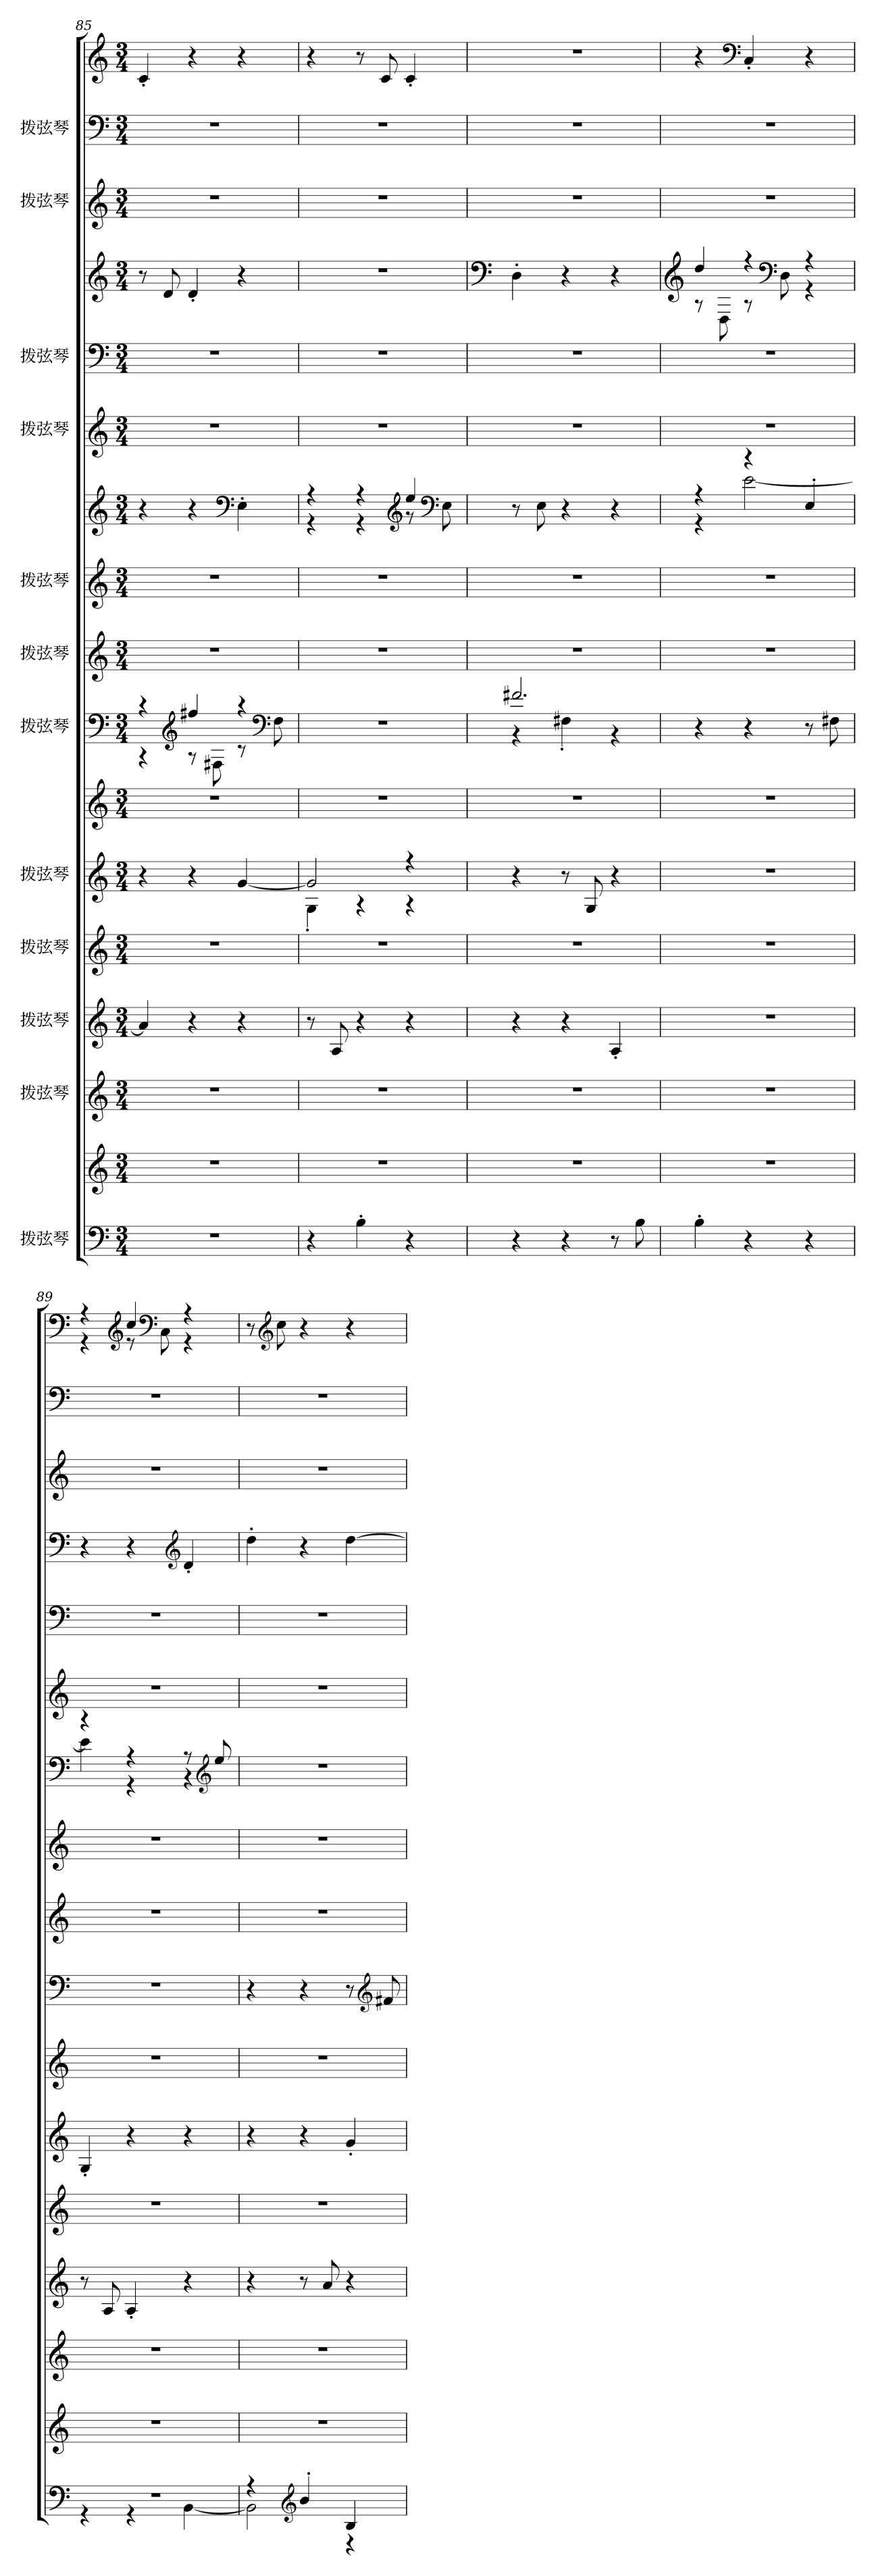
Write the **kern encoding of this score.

**kern	**kern	**kern	**kern	**kern	**kern	**kern	**kern	**kern	**kern	**kern	**kern	**kern	**kern	**kern	**kern	**kern
*part12	*part12	*part11	*part10	*part9	*part8	*part8	*part7	*part6	*part5	*part5	*part4	*part3	*part3	*part2	*part1	*part1
*staff17	*staff16	*staff15	*staff14	*staff13	*staff12	*staff11	*staff10	*staff9	*staff8	*staff7	*staff6	*staff5	*staff4	*staff3	*staff2	*staff1
*I"拨弦琴	*	*I"拨弦琴	*I"拨弦琴	*I"拨弦琴	*I"拨弦琴	*	*I"拨弦琴	*I"拨弦琴	*I"拨弦琴	*	*I"拨弦琴	*I"拨弦琴	*	*I"拨弦琴	*I"拨弦琴	*
*clefF4	*clefG2	*clefG2	*clefG2	*clefG2	*clefG2	*clefG2	*clefF4	*clefG2	*clefG2	*clefG2	*clefG2	*clefF4	*clefG2	*clefG2	*clefF4	*clefG2
*k[]	*k[]	*k[]	*k[]	*k[]	*k[]	*k[]	*k[]	*k[]	*k[]	*k[]	*k[]	*k[]	*k[]	*k[]	*k[]	*k[]
*M3/4	*M3/4	*M3/4	*M3/4	*M3/4	*M3/4	*M3/4	*M3/4	*M3/4	*M3/4	*M3/4	*M3/4	*M3/4	*M3/4	*M3/4	*M3/4	*M3/4
=85	=85	=85	=85	=85	=85	=85	=85	=85	=85	=85	=85	=85	=85	=85	=85	=85
*	*	*	*	*	*	*	*^	*	*	*	*	*	*	*	*	*
2.r	2.r	2.r	4a/]	2.r	4r	2.r	4r	4r	2.r	2.r	4r	2.r	2.r	8r	2.r	2.r	4c'/
.	.	.	.	.	.	.	.	.	.	.	.	.	.	8d/	.	.	.
*	*	*	*	*	*	*	*clefG2	*	*	*	*	*	*	*	*	*	*
.	.	.	4r	.	4r	.	4ff#X/	8r	.	.	4r	.	.	4d'/	.	.	4r
.	.	.	.	.	.	.	.	8F#X\	.	.	.	.	.	.	.	.	.
*	*	*	*	*	*	*	*	*	*	*	*clefF4	*	*	*	*	*	*
.	.	.	4r	.	[4g/	.	4r	8r	.	.	4E'\	.	.	4r	.	.	4r
*	*	*	*	*	*	*	*clefF4	*	*	*	*	*	*	*	*	*	*
.	.	.	.	.	.	.	.	8F#\	.	.	.	.	.	.	.	.	.
*	*	*	*	*	*	*	*v	*v	*	*	*	*	*	*	*	*	*
=86	=86	=86	=86	=86	=86	=86	=86	=86	=86	=86	=86	=86	=86	=86	=86	=86
*	*	*	*	*	*^	*	*	*	*	*^	*	*	*	*	*	*
4r	2.r	2.r	8r	2.r	2g/]	4G'\	2.r	2.r	2.r	2.r	4r	4r	2.r	2.r	2.r	2.r	2.r	4r
.	.	.	8A/	.	.	.	.	.	.	.	.	.	.	.	.	.	.	.
4B'\	.	.	4r	.	.	4r	.	.	.	.	4r	4r	.	.	.	.	.	8r
.	.	.	.	.	.	.	.	.	.	.	.	.	.	.	.	.	.	8c/
*	*	*	*	*	*	*	*	*	*	*	*clefG2	*	*	*	*	*	*	*
4r	.	.	4r	.	4r	4r	.	.	.	.	4ee/	8r	.	.	.	.	.	4c'/
*	*	*	*	*	*	*	*	*	*	*	*clefF4	*	*	*	*	*	*	*
.	.	.	.	.	.	.	.	.	.	.	.	8E\	.	.	.	.	.	.
*	*	*	*	*	*v	*v	*	*	*	*	*v	*v	*	*	*	*	*	*
=87	=87	=87	=87	=87	=87	=87	=87	=87	=87	=87	=87	=87	=87	=87	=87	=87
*	*	*	*	*	*	*	*	*	*	*	*	*	*clefF4	*	*	*
*	*	*	*	*	*	*	*^	*	*	*	*	*	*	*	*	*
4r	2.r	2.r	4r	2.r	4r	2.r	2.f#X/	4r	2.r	2.r	8r	2.r	2.r	4D'\	2.r	2.r	2.r
.	.	.	.	.	.	.	.	.	.	.	8E\	.	.	.	.	.	.
4r	.	.	4r	.	8r	.	.	4F#X'\	.	.	4r	.	.	4r	.	.	.
.	.	.	.	.	8G/	.	.	.	.	.	.	.	.	.	.	.	.
8r	.	.	4A'/	.	4r	.	.	4r	.	.	4r	.	.	4r	.	.	.
8B\	.	.	.	.	.	.	.	.	.	.	.	.	.	.	.	.	.
*	*	*	*	*	*	*	*v	*v	*	*	*	*	*	*	*	*	*
!!LO:PB:g=z
=88	=88	=88	=88	=88	=88	=88	=88	=88	=88	=88	=88	=88	=88	=88	=88	=88
*	*	*	*	*	*	*	*	*	*	*	*	*	*clefG2	*	*	*
*	*	*	*	*	*	*	*	*	*	*^	*	*	*^	*	*	*
4B'\	2.r	2.r	2.r	2.r	2.r	2.r	4r	2.r	2.r	4r	4r	2.r	2.r	4dd/	8r	2.r	2.r	4r
.	.	.	.	.	.	.	.	.	.	.	.	.	.	.	8D\	.	.	.
*	*	*	*	*	*	*	*	*	*	*	*	*	*	*	*	*	*	*clefF4
4r	.	.	.	.	.	.	4r	.	.	4r	[2e\	.	.	4r	8r	.	.	4C'/
*	*	*	*	*	*	*	*	*	*	*	*	*	*	*clefF4	*	*	*	*
.	.	.	.	.	.	.	.	.	.	.	.	.	.	.	8D\	.	.	.
4r	.	.	.	.	.	.	8r	.	.	4E'/	.	.	.	4r	4r	.	.	4r
.	.	.	.	.	.	.	8F#X\	.	.	.	.	.	.	.	.	.	.	.
*	*	*	*	*	*	*	*	*	*	*	*	*	*	*v	*v	*	*	*
=89	=89	=89	=89	=89	=89	=89	=89	=89	=89	=89	=89	=89	=89	=89	=89	=89	=89
*^	*	*	*	*	*	*	*	*	*	*	*	*	*	*	*	*	*^
2.r	4r	2.r	2.r	8r	2.r	4G'/	2.r	2.r	2.r	2.r	4r	4e\]	2.r	2.r	4r	2.r	2.r	4r	4r
.	.	.	.	8A/	.	.	.	.	.	.	.	.	.	.	.	.	.	.	.
*	*	*	*	*	*	*	*	*	*	*	*	*	*	*	*	*	*	*clefG2	*
.	4r	.	.	4A'/	.	4r	.	.	.	.	4r	4r	.	.	4r	.	.	4cc/	8r
*	*	*	*	*	*	*	*	*	*	*	*	*	*	*	*	*	*	*clefF4	*
.	.	.	.	.	.	.	.	.	.	.	.	.	.	.	.	.	.	.	8C\
*	*	*	*	*	*	*	*	*	*	*	*	*	*	*	*clefG2	*	*	*	*
.	[4BB\	.	.	4r	.	4r	.	.	.	.	8r	4r	.	.	4d'/	.	.	4r	4r
*	*	*	*	*	*	*	*	*	*	*	*clefG2	*	*	*	*	*	*	*	*
.	.	.	.	.	.	.	.	.	.	.	8ee/	.	.	.	.	.	.	.	.
*	*	*	*	*	*	*	*	*	*	*	*v	*v	*	*	*	*	*	*v	*v
=90	=90	=90	=90	=90	=90	=90	=90	=90	=90	=90	=90	=90	=90	=90	=90	=90	=90
4r	2BB\]	2.r	2.r	4r	2.r	4r	2.r	4r	2.r	2.r	2.r	2.r	2.r	4dd'\	2.r	2.r	8r
*	*	*	*	*	*	*	*	*	*	*	*	*	*	*	*	*	*clefG2
.	.	.	.	.	.	.	.	.	.	.	.	.	.	.	.	.	8cc\
*clefG2	*	*	*	*	*	*	*	*	*	*	*	*	*	*	*	*	*
4b'/	.	.	.	8r	.	4r	.	4r	.	.	.	.	.	4r	.	.	4r
.	.	.	.	8a/	.	.	.	.	.	.	.	.	.	.	.	.	.
4B/	4r	.	.	4r	.	4g'/	.	8r	.	.	.	.	.	[4dd\	.	.	4r
*	*	*	*	*	*	*	*	*clefG2	*	*	*	*	*	*	*	*	*
.	.	.	.	.	.	.	.	8f#X/	.	.	.	.	.	.	.	.	.
*v	*v	*	*	*	*	*	*	*	*	*	*	*	*	*	*	*	*
=	=	=	=	=	=	=	=	=	=	=	=	=	=	=	=	=
*-	*-	*-	*-	*-	*-	*-	*-	*-	*-	*-	*-	*-	*-	*-	*-	*-
